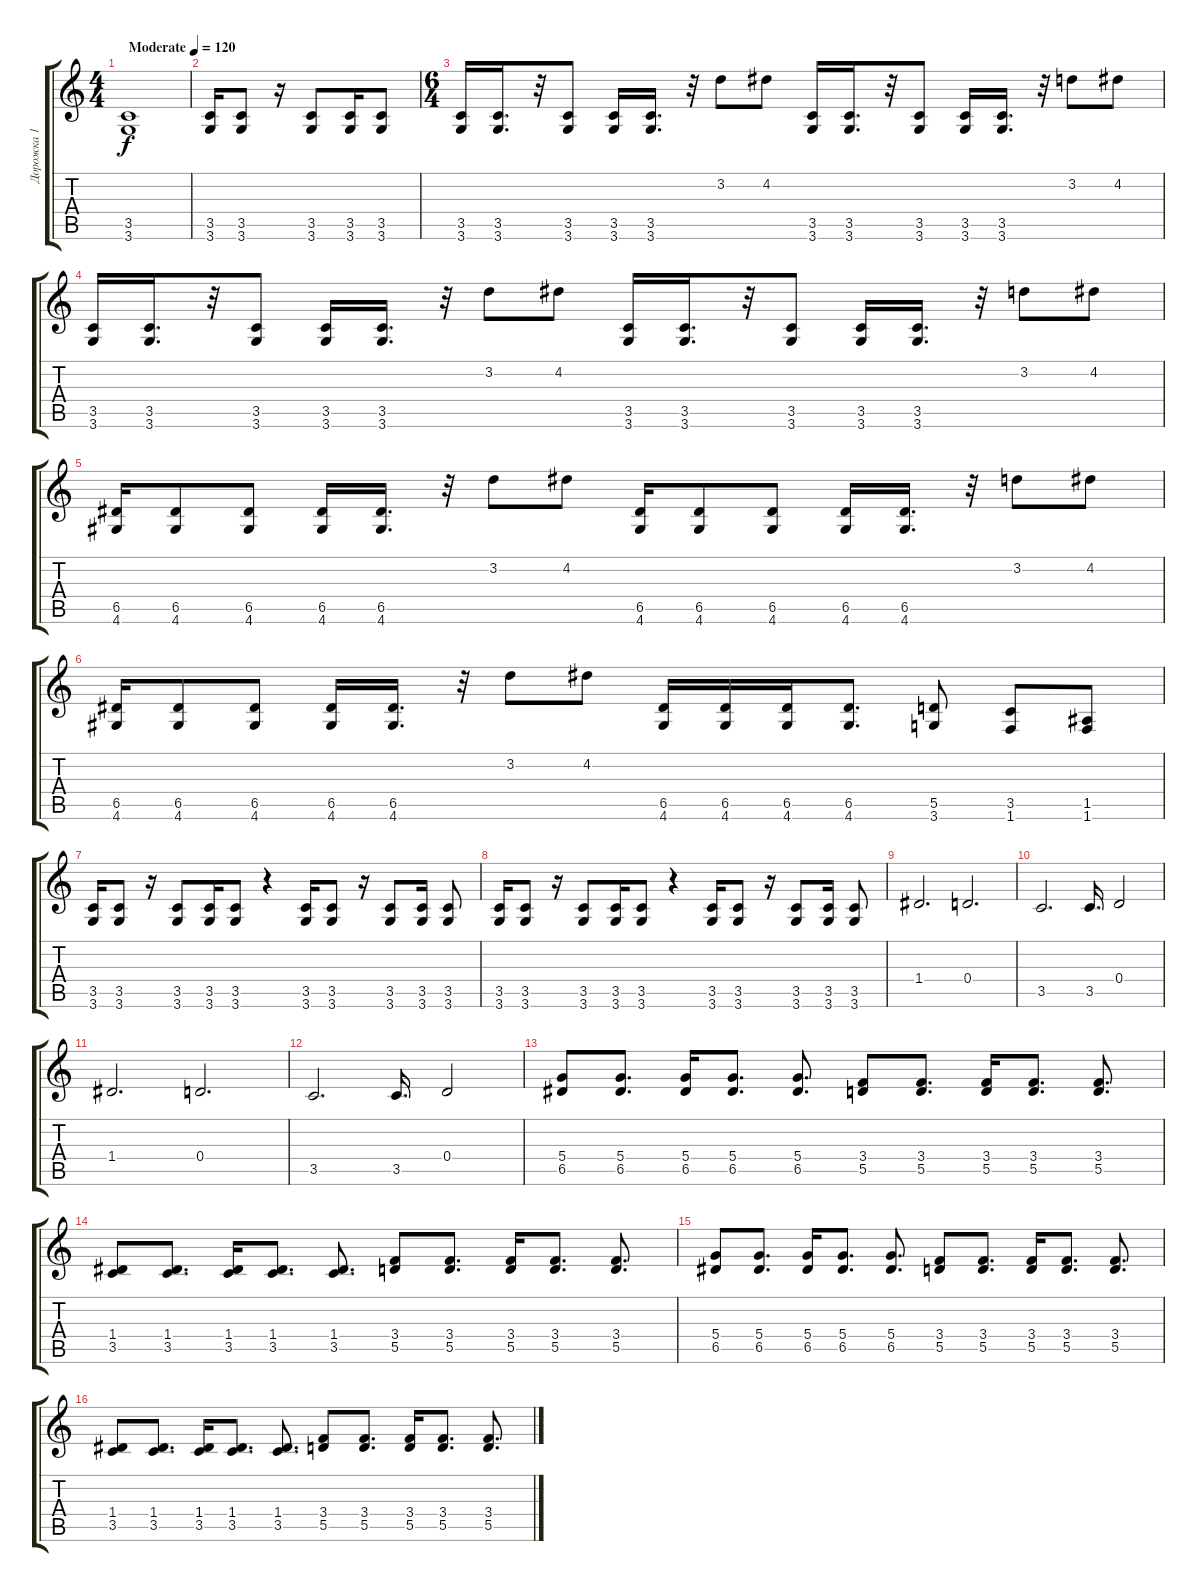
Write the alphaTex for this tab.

\track ("Дорожка 1" "Дорожка 1") {instrument distortionguitar}
\staff {score tabs}
\tuning (E4 B3 G3 D3 A2 E2) {hide}
\ts (4 4)
\tempo (120 "Moderate")
\clef g2
\ks c
(3.5 3.6).1{dy f instrument distortionguitar} |
(3.5 3.6).16 (3.5 3.6).8 r.16 (3.5 3.6).8 (3.5 3.6).16 (3.5 3.6).8 |
\ts (6 4)
(3.5 3.6).16 (3.5 3.6).16{d} r.32 (3.5 3.6).8 (3.5 3.6).16 (3.5 3.6).16{d} r.32 3.2.8 4.2.8 (3.5 3.6).16 (3.5 3.6).16{d} r.32 (3.5 3.6).8 (3.5 3.6).16 (3.5 3.6).16{d} r.32 3.2.8 4.2.8 |
(3.5 3.6).16 (3.5 3.6).16{d} r.32 (3.5 3.6).8 (3.5 3.6).16 (3.5 3.6).16{d} r.32 3.2.8 4.2.8 (3.5 3.6).16 (3.5 3.6).16{d} r.32 (3.5 3.6).8 (3.5 3.6).16 (3.5 3.6).16{d} r.32 3.2.8 4.2.8 |
(6.5 4.6).16 (6.5 4.6).8 (6.5 4.6).8 (6.5 4.6).16 (6.5 4.6).16{d} r.32 3.2.8 4.2.8 (6.5 4.6).16 (6.5 4.6).8 (6.5 4.6).8 (6.5 4.6).16 (6.5 4.6).16{d} r.32 3.2.8 4.2.8 |
(6.5 4.6).16 (6.5 4.6).8 (6.5 4.6).8 (6.5 4.6).16 (6.5 4.6).16{d} r.32 3.2.8 4.2.8 (6.5 4.6).16 (6.5 4.6).16 (6.5 4.6).16 (6.5 4.6).8{d} (5.5 3.6).8 (3.5 1.6).8 (1.5 1.6).8 |
(3.5 3.6).16 (3.5 3.6).8 r.16 (3.5 3.6).8 (3.5 3.6).16 (3.5 3.6).8 r.4 (3.5 3.6).16 (3.5 3.6).8 r.16 (3.5 3.6).8 (3.5 3.6).16 (3.5 3.6).8 |
(3.5 3.6).16 (3.5 3.6).8 r.16 (3.5 3.6).8 (3.5 3.6).16 (3.5 3.6).8 r.4 (3.5 3.6).16 (3.5 3.6).8 r.16 (3.5 3.6).8 (3.5 3.6).16 (3.5 3.6).8 |
1.4.2{d} 0.4.2{d} |
3.5.2{d} 3.5.16{d} 0.4.2 |
1.4.2{d} 0.4.2{d} |
3.5.2{d} 3.5.16{d} 0.4.2 |
(5.4 6.5).8 (5.4 6.5).8{d} (5.4 6.5).16 (5.4 6.5).8{d} (5.4 6.5).8{d} (3.4 5.5).8 (3.4 5.5).8{d} (3.4 5.5).16 (3.4 5.5).8{d} (3.4 5.5).8{d} |
(1.4 3.5).8 (1.4 3.5).8{d} (1.4 3.5).16 (1.4 3.5).8{d} (1.4 3.5).8{d} (3.4 5.5).8 (3.4 5.5).8{d} (3.4 5.5).16 (3.4 5.5).8{d} (3.4 5.5).8{d} |
(5.4 6.5).8 (5.4 6.5).8{d} (5.4 6.5).16 (5.4 6.5).8{d} (5.4 6.5).8{d} (3.4 5.5).8 (3.4 5.5).8{d} (3.4 5.5).16 (3.4 5.5).8{d} (3.4 5.5).8{d} |
(1.4 3.5).8 (1.4 3.5).8{d} (1.4 3.5).16 (1.4 3.5).8{d} (1.4 3.5).8{d} (3.4 5.5).8 (3.4 5.5).8{d} (3.4 5.5).16 (3.4 5.5).8{d} (3.4 5.5).8{d}
